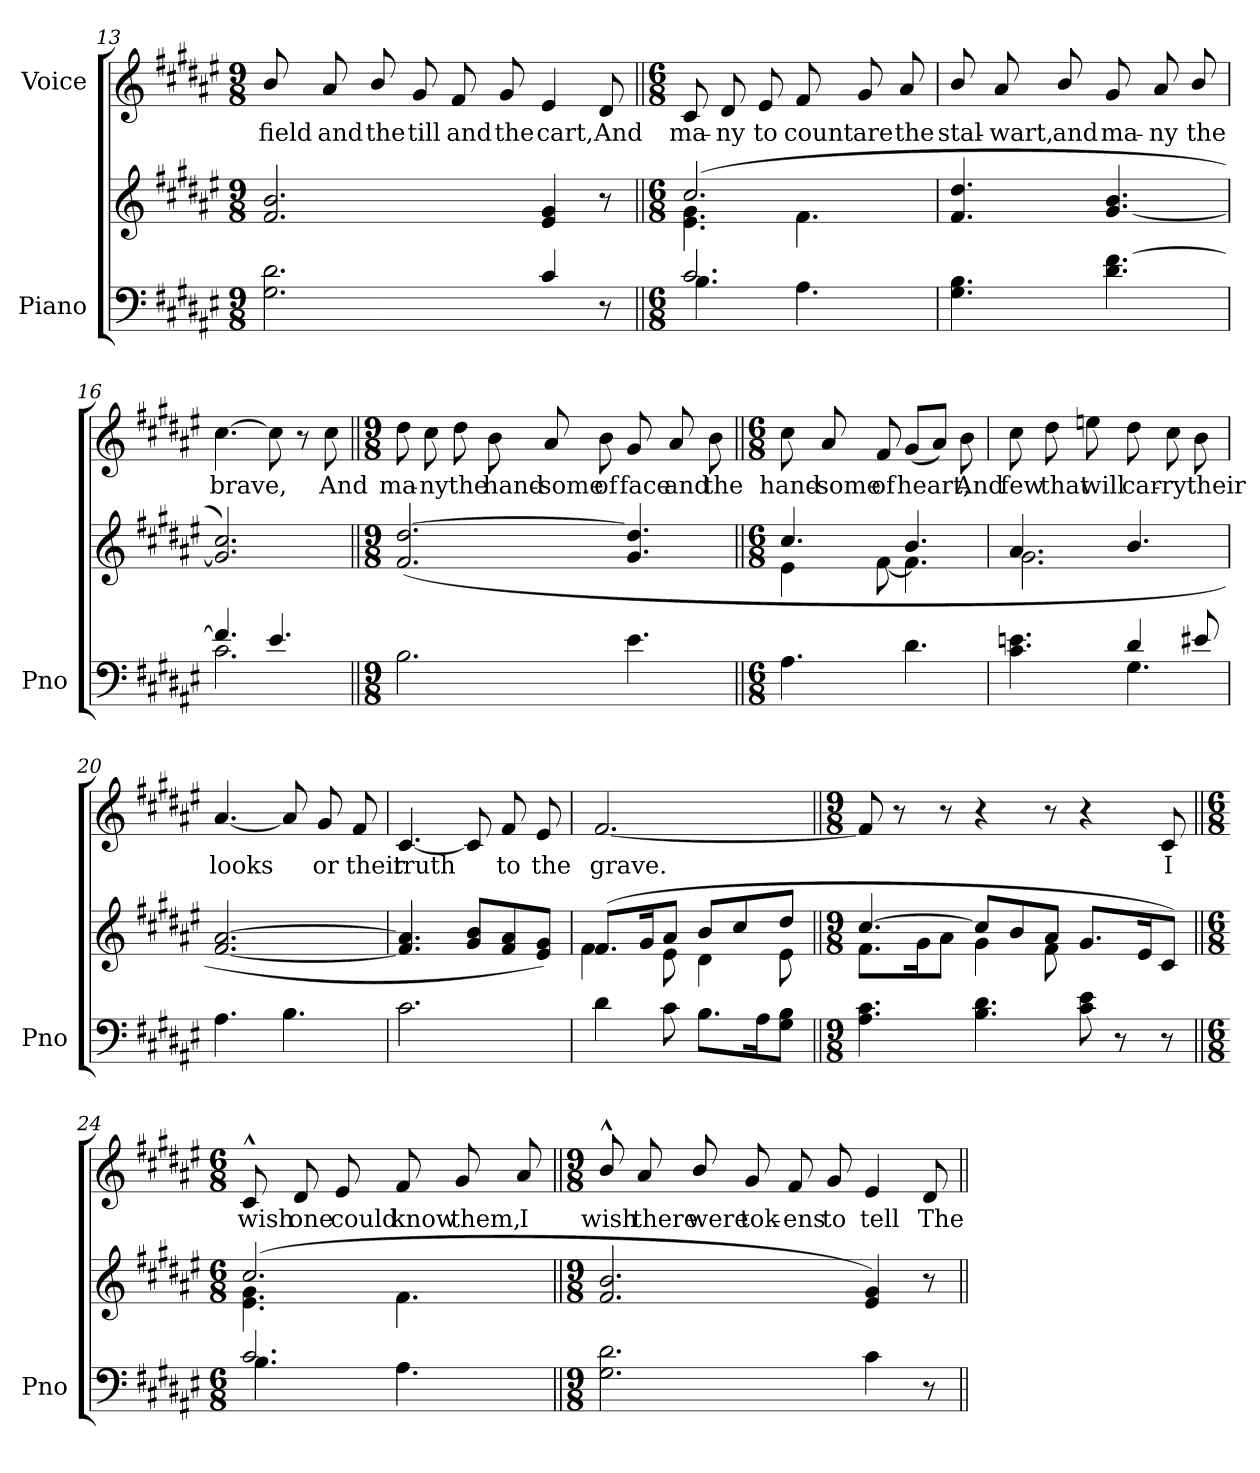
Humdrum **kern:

**kern	**kern	**kern	**text
*part2	*part2	*part1	*part1
*staff3	*staff2	*staff1	*staff1
*I"Piano	*	*I"Voice	*
*I'Pno	*	*	*
*clefF4	*clefG2	*clefG2	*
*k[f#c#g#d#a#e#]	*k[f#c#g#d#a#e#]	*k[f#c#g#d#a#e#]	*
*M9/8	*M9/8	*M9/8	*
=13	=13	=13	=13
2.G#\ 2.d#\	2.f#/ 2.b/	8b/	field
.	.	8a#/	and
.	.	8b/	the
.	.	8g#/	till
.	.	8f#/	and
.	.	8g#/	the
4c#/	4e#/ 4g#/	4e#/	cart,
8r	8r	8d#/	And
=14||	=14||	=14||	=14||
*M6/8	*M6/8	*M6/8	*
*^	*^	*	*
2.c#/	4.B\	(2.cc#/	4.e#\ 4.g#\	8c#/	ma-
.	.	.	.	8d#/	-ny
.	.	.	.	8e#/	to
.	4.A#\	.	4.f#\	8f#/	count
.	.	.	.	8g#/	are
.	.	.	.	8a#/	the
*v	*v	*	*	*	*
*	*v	*v	*	*
=15	=15	=15	=15
4.G#\ 4.B\	4.f#/ 4.dd#/	8b/	stal-
.	.	8a#/	-wart,
.	.	8b/	and
4.d#\ [>4.f#\	[4.g#/ 4.b/	8g#/	ma-
.	.	8a#/	-ny
.	.	8b/	the
=16	=16	=16	=16
*^	*	*	*
4.f#/]	2.c#\	2.g#/] 2.cc#/)	[4.cc#\	brave,
4.e#/	.	.	8cc#\]	.
.	.	.	8r	.
.	.	.	8cc#\	And
*v	*v	*	*	*
=17||	=17||	=17||	=17||
*M9/8	*M9/8	*M9/8	*
2.B\	(2.f#/ [2.dd#/	8dd#\	ma-
.	.	8cc#\	-ny
.	.	8dd#\	the
.	.	8b\	hand-
.	.	8a#/	-some
.	.	8b\	of
4.e#\	4.g#/ 4.dd#/]	8g#/	face
.	.	8a#/	and
.	.	8b\	the
=18||	=18||	=18||	=18||
*M6/8	*M6/8	*M6/8	*
*	*^	*	*
4.A#\	4.cc#/	4e#\	8cc#\	hand-
.	.	.	8a#/	-some
.	.	[8f#\	8f#/	of
4.d#\	4.b/	4.f#\]	(8g#/L	heart,
.	.	.	8a#/J)	.
.	.	.	8b\	And
=19	=19	=19	=19	=19
*^	*	*	*	*
4.c#\ 4.en\	4.ryy	4.a#/	2.g#\	8cc#\	few
.	.	.	.	8dd#\	that
.	.	.	.	8een\	will
4d#/	4.G#\	4.b/	.	8dd#\	car-
.	.	.	.	8cc#\	-ry
8e#X/	.	.	.	8b\	their
*v	*v	*	*	*	*
*	*v	*v	*	*
=20	=20	=20	=20
4.A#\	[2.f#/ [2.a#/	[4.a#/	looks
4.B\	.	8a#/]	.
.	.	8g#/	or
.	.	8f#/	their
=21	=21	=21	=21
2.c#\	4.f#/] 4.a#/]	[4.c#/	truth
.	8g#/ 8b/L	8c#/]	.
.	8f#/ 8a#/	8f#/	to
.	8e#/ 8g#/J)	8e#/	the
=22	=22	=22	=22
*	*^	*	*
4d#\	(8.f#/L	4f#\	[2.f#/	grave.
.	16g#/K	.	.	.
8c#\	8a#/J	8e#\	.	.
8.B\L	8b/L	4d#\	.	.
.	8cc#/	.	.	.
16A#\K	.	.	.	.
8G#\ 8B\J	8dd#/J	8e#\	.	.
=23||	=23||	=23||	=23||	=23||
*M9/8	*M9/8	*	*M9/8	*
4.A#\ 4.c#\	[4.cc#/	8.f#\L	8f#/]	.
.	.	.	8r	.
.	.	16g#\K	.	.
.	.	8a#\J	8r	.
4.B\ 4.d#\	8cc#/L]	4g#\	4r	.
.	8b/	.	.	.
.	8a#/J	8f#\	8r	.
8c#\ 8e#\	8.g#/L	4.ryy	4r	.
8r	.	.	.	.
.	16e#/K	.	.	.
8r	8c#/J)	.	8c#/	I
=24||	=24||	=24||	=24||	=24||
*M6/8	*M6/8	*	*M6/8	*
*^	*	*	*	*
2.c#/	4.B\	(2.cc#/	4.e#\ 4.g#\	8c#^^/	wish
.	.	.	.	8d#/	one
.	.	.	.	8e#/	could
.	4.A#\	.	4.f#\	8f#/	know
.	.	.	.	8g#/	them,
.	.	.	.	8a#/	I
*v	*v	*	*	*	*
*	*v	*v	*	*
=25||	=25||	=25||	=25||
*M9/8	*M9/8	*M9/8	*
2.G#\ 2.d#\	2.f#/ 2.b/	8b^^/	wish
.	.	8a#/	there
.	.	8b/	were
.	.	8g#/	tok-
.	.	8f#/	-ens
.	.	8g#/	to
4c#\	4e#/ 4g#/)	4e#/	tell
8r	8r	8d#/	The
=||	=||	=||	=||
*-	*-	*-	*-
